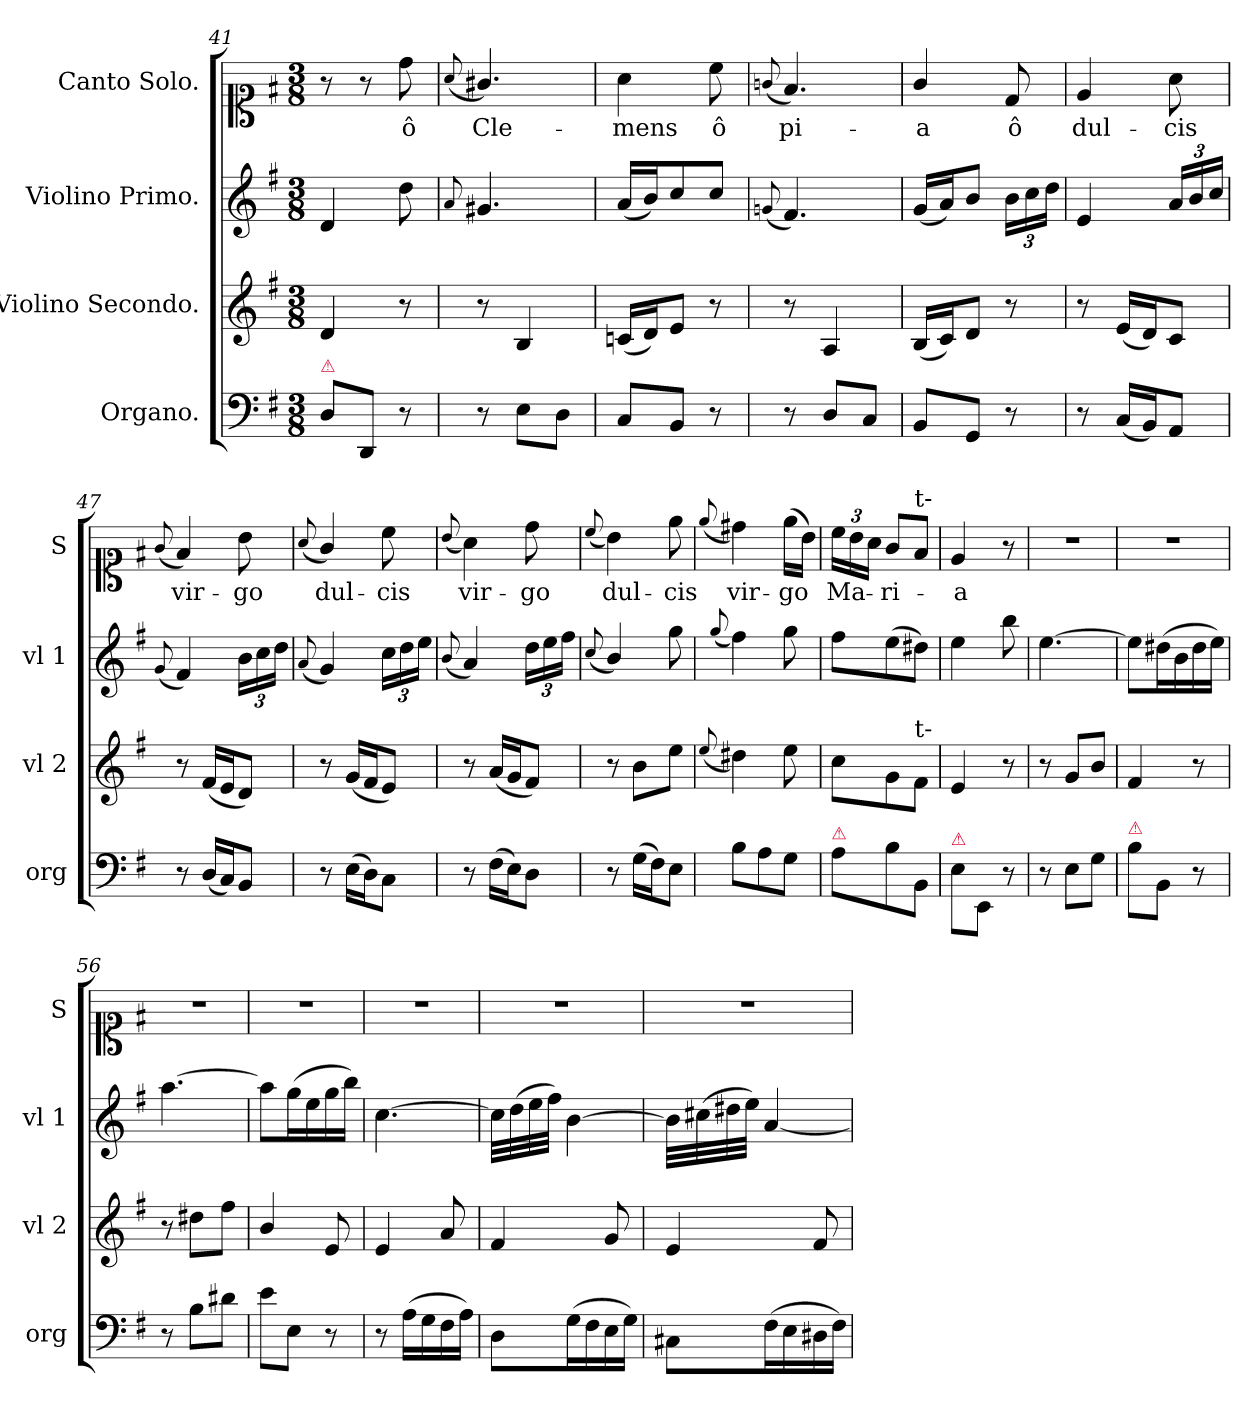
**kern	**kern	**dynam	**kern	**dynam	**kern	**text
*part4	*part3	*part3	*part2	*part2	*part1	*part1
*staff4	*staff3	*staff3	*staff2	*staff2	*staff1	*staff1
*I"Organo.	*I"Violino Secondo.	*	*I"Violino Primo.	*	*I"Canto Solo.	*
*I'org	*I'vl 2	*	*I'vl 1	*	*I'S	*
*clefF4	*clefG2	*	*clefG2	*	*clefC1	*
*k[f#]	*k[f#]	*	*k[f#]	*	*k[f#]	*
*M3/8	*M3/8	*	*M3/8	*	*M3/8	*
=41	=41	=41	=41	=41	=41	=41
!LO:TX:a:color=crimson:t=⚠	!	!	!	!	!	!
8D/L	4d/	.	4d/	.	8r	.
8DD/J	.	.	.	.	8r	.
8r	8r	.	8dd\	piano	8dd\	ô
=42	=42	=42	=42	=42	=42	=42
.	.	.	8qqa/	.	(<8qqa/	.
8r	8r	.	4.g#X/	.	4.g#X/)	Cle-
!	!	!LO:DY:a	!	!	!	!
8E\L	4B/	piano	.	.	.	.
8D\J	.	.	.	.	.	.
=43	=43	=43	=43	=43	=43	=43
8C/L	(16cn/LL	.	(16a/LL	.	4a\	-mens
.	16d/J)	.	16b/J)	.	.	.
8BB/J	8e/J	.	8cc/	.	.	.
8r	8r	.	8cc/J	.	8cc\	ô
=44	=44	=44	=44	=44	=44	=44
.	.	.	(8qqgn/	.	(8qqgn/	.
8r	8r	.	4.f#/)	.	4.f#/)	pi-
8D/L	4A/	.	.	.	.	.
8C/J	.	.	.	.	.	.
=45	=45	=45	=45	=45	=45	=45
8BB/L	(16B/LL	.	(16g/LL	.	4g/	-a
.	16c/J)	.	16a/J)	.	.	.
8GG/J	8d/J	.	8b/J	.	.	.
8r	8r	.	24b\LL	.	8d/	ô
.	.	.	24cc\	.	.	.
.	.	.	24dd\JJ	.	.	.
=46	=46	=46	=46	=46	=46	=46
8r	8r	.	4e/	.	4e/	dul-
(16C/LL	(16e/LL	.	.	.	.	.
16BB/J)	16d/J)	.	.	.	.	.
8AA/J	8c/J	.	24a/LL	.	8a\	-cis
.	.	.	24b/	.	.	.
.	.	.	24cc/JJ	.	.	.
=47	=47	=47	=47	=47	=47	=47
.	.	.	(<8qqg/	.	(8qqg/	.
8r	8r	.	4f#/)	.	4f#/)	vir-
(16D/LL	(16f#/LL	.	.	.	.	.
16C/J)	16e/J	.	.	.	.	.
8BB/J	8d/J)	.	24b\LL	.	8b\	-go
.	.	.	24cc\	.	.	.
.	.	.	24dd\JJ	.	.	.
=48	=48	=48	=48	=48	=48	=48
.	.	.	(8qqa/	.	(8qqa/	.
8r	8r	.	4g/)	.	4g/)	dul-
(16E\LL	(16g/LL	.	.	.	.	.
16D\J)	16f#/J	.	.	.	.	.
8C\J	8e/J)	.	24cc\LL	.	8cc\	-cis
.	.	.	24dd\	.	.	.
.	.	.	24ee\JJ	.	.	.
=49	=49	=49	=49	=49	=49	=49
.	.	.	(8qqb/	.	(>8qqb/	.
8r	8r	.	4a/)	.	4a\)	vir-
(16F#\LL	(16a/LL	.	.	.	.	.
16E\J)	16g/J	.	.	.	.	.
8D\J	8f#/J)	.	24dd\LL	.	8dd\	-go
.	.	.	24ee\	.	.	.
.	.	.	24ff#\JJ	.	.	.
=50	=50	=50	=50	=50	=50	=50
.	.	.	(8qqcc/	.	(>8qqcc/	.
8r	8r	.	4b/)	.	4b\)	dul-
(16G\LL	8b\L	.	.	.	.	.
16F#\J)	.	.	.	.	.	.
8E\J	8ee\J	.	8gg\	.	8ee\	-cis
=51	=51	=51	=51	=51	=51	=51
.	(<8qqee/	.	(<8qqgg/	.	(<8qqee/	.
8B\L	4dd#X\)	.	4ff#\)	.	4dd#X\)	vir-
8A\	.	.	.	.	.	.
8G\J	8ee\	.	8gg\	.	(16ee\LL	-go
.	.	.	.	.	16b\JJ)	.
=52	=52	=52	=52	=52	=52	=52
!LO:TX:a:color=crimson:t=⚠	!	!	!	!	!	!
8A\L	8cc\L	.	8ff#\L	.	24cc\LL	Ma-
.	.	.	.	.	24b\	.
.	.	.	.	.	24a\JJ	.
8B\	8g\	.	(8ee\	.	8g/L	-ri-
!	!	!	!	!	!LO:TX:a:t=t-	!
!	!LO:TX:a:t=t-	!	!	!	!	!
8BB\J	8f#\J	.	8dd#X\J)	.	8f#/J	.
=53	=53	=53	=53	=53	=53	=53
!LO:TX:a:color=crimson:t=⚠	!	!	!	!	!	!
8E\L	4e/	.	4ee\	.	4e/	-a
8EE\J	.	.	.	.	.	.
8r	8r	.	8bb\	Forte	8r	.
=54	=54	=54	=54	=54	=54	=54
8r	8r	.	[4.ee\	.	4.r	.
8E\L	8g/L	fo	.	.	.	.
8G\J	8b/J	.	.	.	.	.
=55	=55	=55	=55	=55	=55	=55
!LO:TX:a:color=crimson:t=⚠	!	!	!	!	!	!
8B\L	4f#/	.	8ee\L]	.	4.r	.
8BB\J	.	.	(16dd#X\L	.	.	.
.	.	.	16b\	.	.	.
8r	8r	.	16dd#\	.	.	.
.	.	.	16ee\JJ)	.	.	.
=56	=56	=56	=56	=56	=56	=56
8r	8r	.	[4.aa\	.	4.r	.
8B\L	8dd#X\L	.	.	.	.	.
8d#X\J	8ff#\J	.	.	.	.	.
=57	=57	=57	=57	=57	=57	=57
8e\L	4b/	.	8aa\L]	.	4.r	.
8E\J	.	.	(16gg\L	.	.	.
.	.	.	16ee\	.	.	.
8r	8e/	.	16gg\	.	.	.
.	.	.	16bb\JJ)	.	.	.
=58	=58	=58	=58	=58	=58	=58
8r	4e/	.	[4.cc\	.	4.r	.
(16A\LL	.	.	.	.	.	.
16G\	.	.	.	.	.	.
16F#\	8a/	.	.	.	.	.
16A\JJ)	.	.	.	.	.	.
=59	=59	=59	=59	=59	=59	=59
8D\L	4f#/	.	32cc\LLL]	.	4.r	.
.	.	.	(32dd\	.	.	.
.	.	.	32ee\	.	.	.
.	.	.	32ff#\JJJ)	.	.	.
(16G\L	.	.	[4b\	.	.	.
16F#\	.	.	.	.	.	.
16E\	8g/	.	.	.	.	.
16G\JJ)	.	.	.	.	.	.
=60	=60	=60	=60	=60	=60	=60
8C#X\L	4e/	.	32b\LLL]	.	4.r	.
.	.	.	(32cc#X\	.	.	.
.	.	.	32dd#X\	.	.	.
.	.	.	32ee\JJJ)	.	.	.
(16F#\L	.	.	[4a/	.	.	.
16E\	.	.	.	.	.	.
16D#X\	8f#/	.	.	.	.	.
16F#\JJ)	.	.	.	.	.	.
=	=	=	=	=	=	=
*-	*-	*-	*-	*-	*-	*-
